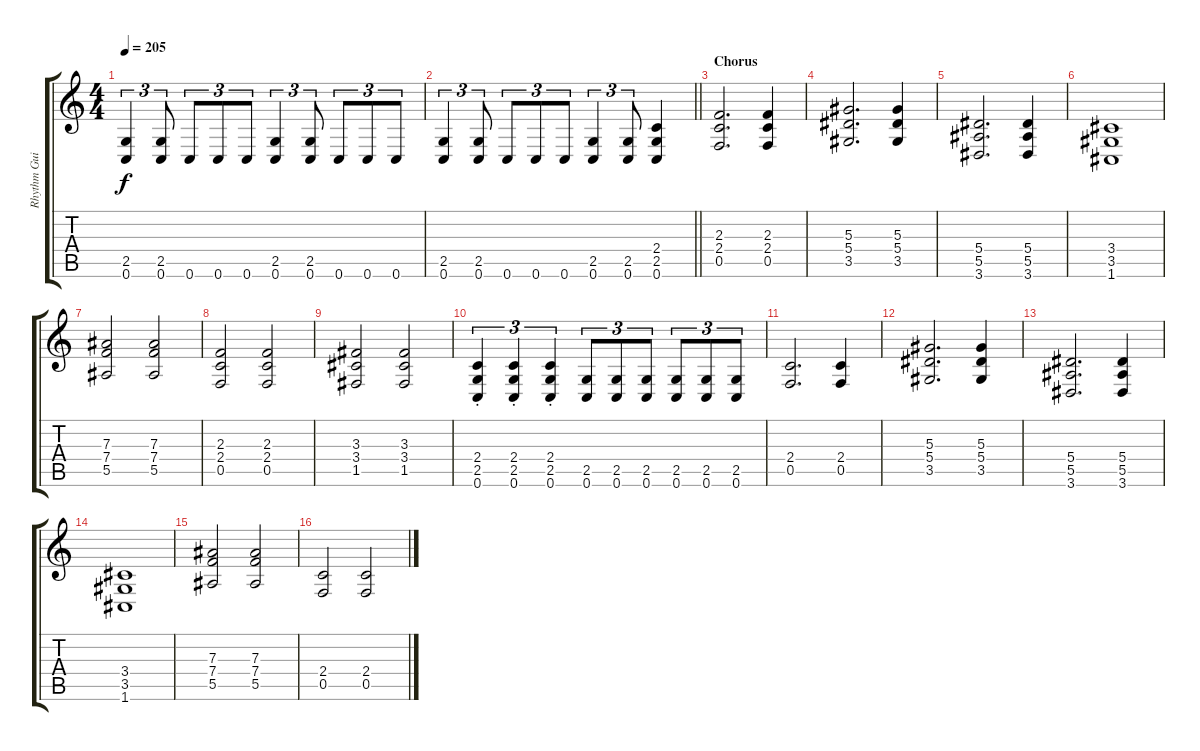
\track ("Rhythm Guitar" "Rhythm Gui") {instrument distortionguitar}
\staff {score tabs}
\tuning (C4 G3 Eb3 Bb2 F2 C2) {hide}
\ts (4 4)
\tempo 205
\clef g2
\ks c
(2.5 0.6).4{tu (3 2) dy f} (2.5 0.6).8{tu (3 2)} 0.6.8{tu (3 2)} 0.6.8{tu (3 2)} 0.6.8{tu (3 2)} (2.5 0.6).4{tu (3 2)} (2.5 0.6).8{tu (3 2)} 0.6.8{tu (3 2)} 0.6.8{tu (3 2)} 0.6.8{tu (3 2)} |
\barLineRight lightlight
(2.5 0.6).4{tu (3 2)} (2.5 0.6).8{tu (3 2)} 0.6.8{tu (3 2)} 0.6.8{tu (3 2)} 0.6.8{tu (3 2)} (2.5 0.6).4{tu (3 2)} (2.5 0.6).8{tu (3 2)} (2.4 2.5 0.6).4 |
\section ("" "Chorus")
(2.3 2.4 0.5).2{d} (2.3 2.4 0.5).4 |
(5.3 5.4 3.5).2{d} (5.3 5.4 3.5).4 |
(5.4 5.5 3.6).2{d} (5.4 5.5 3.6).4 |
(3.4 3.5 1.6).1 |
(7.3 7.4 5.5).2 (7.3 7.4 5.5).2 |
(2.3 2.4 0.5).2 (2.3 2.4 0.5).2 |
(3.3 3.4 1.5).2 (3.3 3.4 1.5).2 |
(2.4{st} 2.5{st} 0.6{st}).4{tu (3 2)} (2.4{st} 2.5{st} 0.6{st}).4{tu (3 2)} (2.4{st} 2.5{st} 0.6{st}).4{tu (3 2)} (2.5 0.6).8{tu (3 2)} (2.5 0.6).8{tu (3 2)} (2.5 0.6).8{tu (3 2)} (2.5 0.6).8{tu (3 2)} (2.5 0.6).8{tu (3 2)} (2.5 0.6).8{tu (3 2)} |
(2.4 0.5).2{d} (2.4 0.5).4 |
(5.3 5.4 3.5).2{d} (5.3 5.4 3.5).4 |
(5.4 5.5 3.6).2{d} (5.4 5.5 3.6).4 |
(3.4 3.5 1.6).1 |
(7.3 7.4 5.5).2 (7.3 7.4 5.5).2 |
(2.4 0.5).2 (2.4 0.5).2
